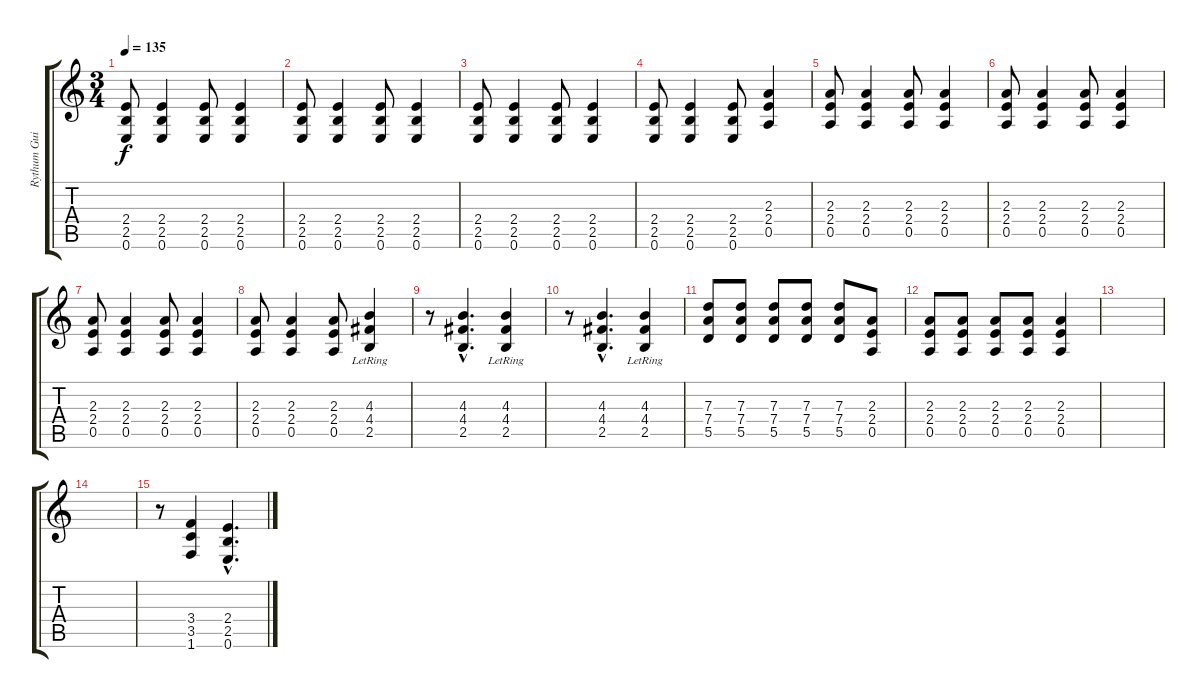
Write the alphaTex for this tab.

\track ("Rythum Guitar" "Rythum Gui") {instrument distortionguitar}
\staff {score tabs}
\tuning (E4 B3 G3 D3 A2 E2) {hide}
\ts (3 4)
\tempo 135
\clef g2
\ks c
(2.4 2.5 0.6).8{dy f} (2.4 2.5 0.6).4 (2.4 2.5 0.6).8 (2.4 2.5 0.6).4 |
(2.4 2.5 0.6).8 (2.4 2.5 0.6).4 (2.4 2.5 0.6).8 (2.4 2.5 0.6).4 |
(2.4 2.5 0.6).8 (2.4 2.5 0.6).4 (2.4 2.5 0.6).8 (2.4 2.5 0.6).4 |
(2.4 2.5 0.6).8 (2.4 2.5 0.6).4 (2.4 2.5 0.6).8 (2.3 2.4 0.5).4 |
(2.3 2.4 0.5).8 (2.3 2.4 0.5).4 (2.3 2.4 0.5).8 (2.3 2.4 0.5).4 |
(2.3 2.4 0.5).8 (2.3 2.4 0.5).4 (2.3 2.4 0.5).8 (2.3 2.4 0.5).4 |
(2.3 2.4 0.5).8 (2.3 2.4 0.5).4 (2.3 2.4 0.5).8 (2.3 2.4 0.5).4 |
(2.3 2.4 0.5).8 (2.3 2.4 0.5).4 (2.3 2.4 0.5).8 (4.3{lr} 4.4{lr} 2.5{lr}).4 |
r.8 (4.3{hac} 4.4{hac} 2.5{hac}).4{d} (4.3 4.4{lr} 2.5).4 |
r.8 (4.3{hac} 4.4{hac} 2.5{hac}).4{d} (4.3{lr} 4.4{lr} 2.5).4 |
(7.3 7.4 5.5).8 (7.3 7.4 5.5).8 (7.3 7.4 5.5).8 (7.3 7.4 5.5).8 (7.3 7.4 5.5).8 (2.3 2.4 0.5).8 |
(2.3 2.4 0.5).8 (2.3 2.4 0.5).8 (2.3 2.4 0.5).8 (2.3 2.4 0.5).8 (2.3 2.4 0.5).4 |
|
|
r.8 (3.4 3.5 1.6).4 (2.4{hac} 2.5{hac} 0.6{hac}).4{d}
